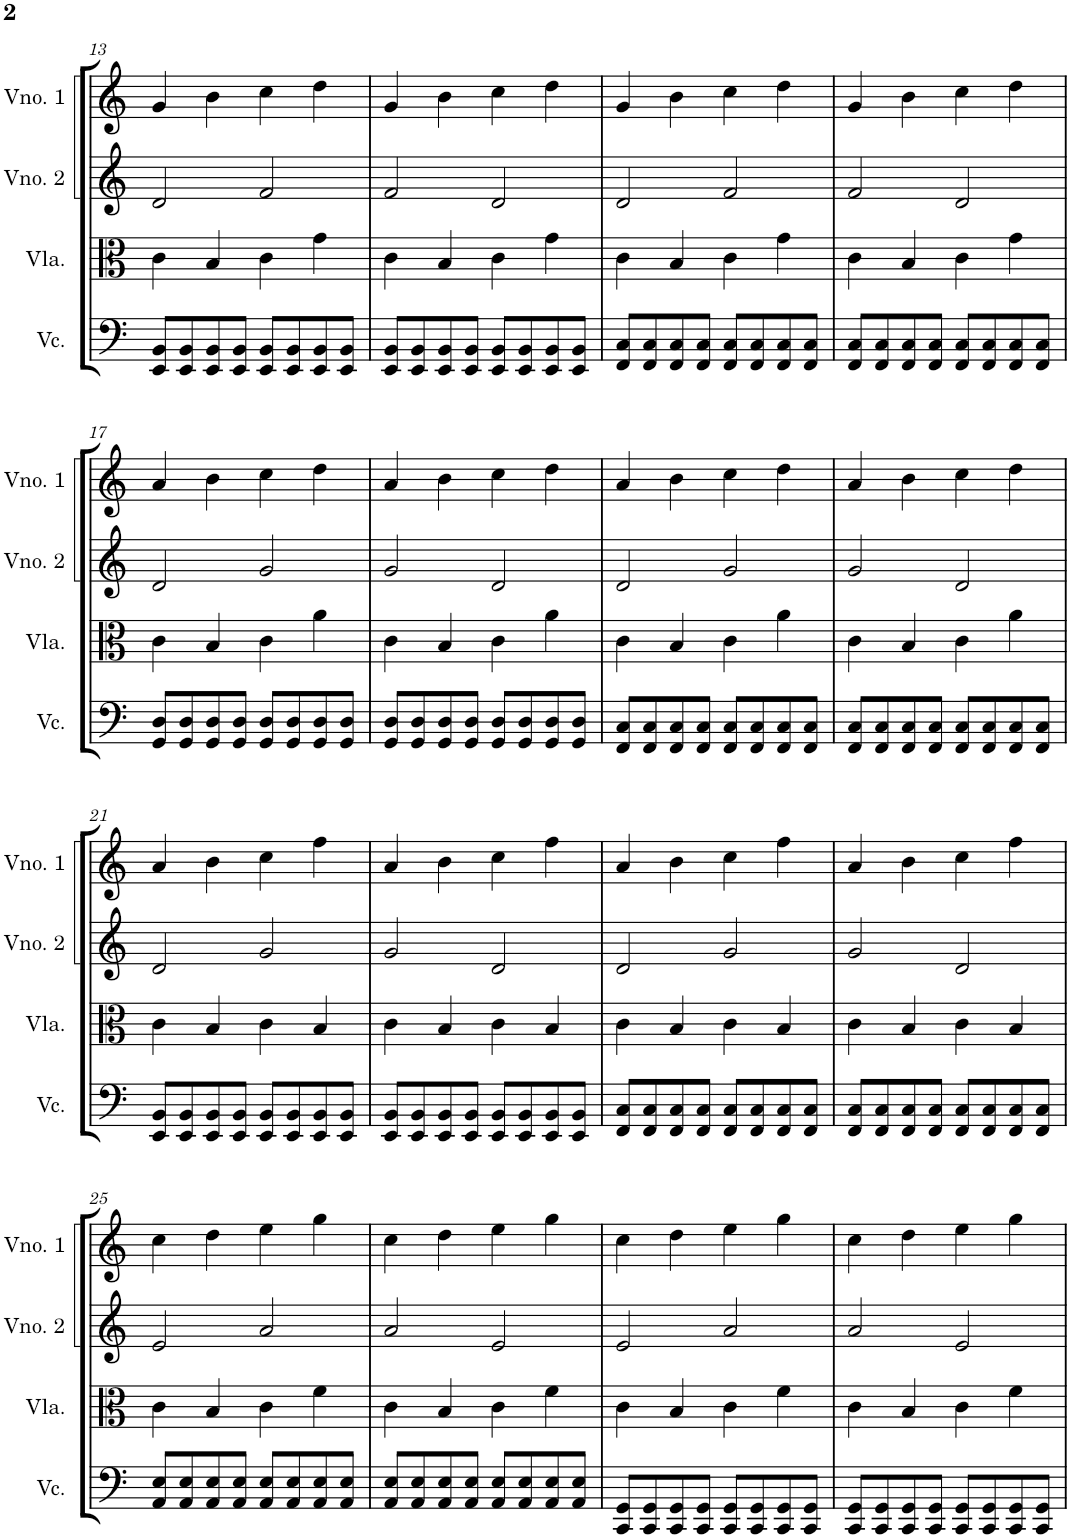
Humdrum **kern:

**kern	**kern	**kern	**kern
*part4	*part3	*part2	*part1
*staff4	*staff3	*staff2	*staff1
*I"Violoncelo	*I"Viola	*I"Violino 2	*I"Violino 1
*I'Vc.	*I'Vla.	*I'Vno. 2	*I'Vno. 1
!!LO:PB:g=z
*clefF4	*clefC3	*clefG2	*clefG2
*k[]	*k[]	*k[]	*k[]
*M4/4	*M4/4	*M4/4	*M4/4
=13	=13	=13	=13
8EE/ 8BB/L	4c\	2d/	4g/
8EE/ 8BB/	.	.	.
8EE/ 8BB/	4B/	.	4b\
8EE/ 8BB/J	.	.	.
8EE/ 8BB/L	4c\	2f/	4cc\
8EE/ 8BB/	.	.	.
8EE/ 8BB/	4g\	.	4dd\
8EE/ 8BB/J	.	.	.
=14	=14	=14	=14
8EE/ 8BB/L	4c\	2f/	4g/
8EE/ 8BB/	.	.	.
8EE/ 8BB/	4B/	.	4b\
8EE/ 8BB/J	.	.	.
8EE/ 8BB/L	4c\	2d/	4cc\
8EE/ 8BB/	.	.	.
8EE/ 8BB/	4g\	.	4dd\
8EE/ 8BB/J	.	.	.
=15	=15	=15	=15
8FF/ 8C/L	4c\	2d/	4g/
8FF/ 8C/	.	.	.
8FF/ 8C/	4B/	.	4b\
8FF/ 8C/J	.	.	.
8FF/ 8C/L	4c\	2f/	4cc\
8FF/ 8C/	.	.	.
8FF/ 8C/	4g\	.	4dd\
8FF/ 8C/J	.	.	.
=16	=16	=16	=16
8FF/ 8C/L	4c\	2f/	4g/
8FF/ 8C/	.	.	.
8FF/ 8C/	4B/	.	4b\
8FF/ 8C/J	.	.	.
8FF/ 8C/L	4c\	2d/	4cc\
8FF/ 8C/	.	.	.
8FF/ 8C/	4g\	.	4dd\
8FF/ 8C/J	.	.	.
!!LO:LB:g=z
=17	=17	=17	=17
8GG/ 8D/L	4c\	2d/	4a/
8GG/ 8D/	.	.	.
8GG/ 8D/	4B/	.	4b\
8GG/ 8D/J	.	.	.
8GG/ 8D/L	4c\	2g/	4cc\
8GG/ 8D/	.	.	.
8GG/ 8D/	4a\	.	4dd\
8GG/ 8D/J	.	.	.
=18	=18	=18	=18
8GG/ 8D/L	4c\	2g/	4a/
8GG/ 8D/	.	.	.
8GG/ 8D/	4B/	.	4b\
8GG/ 8D/J	.	.	.
8GG/ 8D/L	4c\	2d/	4cc\
8GG/ 8D/	.	.	.
8GG/ 8D/	4a\	.	4dd\
8GG/ 8D/J	.	.	.
=19	=19	=19	=19
8FF/ 8C/L	4c\	2d/	4a/
8FF/ 8C/	.	.	.
8FF/ 8C/	4B/	.	4b\
8FF/ 8C/J	.	.	.
8FF/ 8C/L	4c\	2g/	4cc\
8FF/ 8C/	.	.	.
8FF/ 8C/	4a\	.	4dd\
8FF/ 8C/J	.	.	.
=20	=20	=20	=20
8FF/ 8C/L	4c\	2g/	4a/
8FF/ 8C/	.	.	.
8FF/ 8C/	4B/	.	4b\
8FF/ 8C/J	.	.	.
8FF/ 8C/L	4c\	2d/	4cc\
8FF/ 8C/	.	.	.
8FF/ 8C/	4a\	.	4dd\
8FF/ 8C/J	.	.	.
!!LO:LB:g=z
=21	=21	=21	=21
8EE/ 8BB/L	4c\	2d/	4a/
8EE/ 8BB/	.	.	.
8EE/ 8BB/	4B/	.	4b\
8EE/ 8BB/J	.	.	.
8EE/ 8BB/L	4c\	2g/	4cc\
8EE/ 8BB/	.	.	.
8EE/ 8BB/	4B/	.	4ff\
8EE/ 8BB/J	.	.	.
=22	=22	=22	=22
8EE/ 8BB/L	4c\	2g/	4a/
8EE/ 8BB/	.	.	.
8EE/ 8BB/	4B/	.	4b\
8EE/ 8BB/J	.	.	.
8EE/ 8BB/L	4c\	2d/	4cc\
8EE/ 8BB/	.	.	.
8EE/ 8BB/	4B/	.	4ff\
8EE/ 8BB/J	.	.	.
=23	=23	=23	=23
8FF/ 8C/L	4c\	2d/	4a/
8FF/ 8C/	.	.	.
8FF/ 8C/	4B/	.	4b\
8FF/ 8C/J	.	.	.
8FF/ 8C/L	4c\	2g/	4cc\
8FF/ 8C/	.	.	.
8FF/ 8C/	4B/	.	4ff\
8FF/ 8C/J	.	.	.
=24	=24	=24	=24
8FF/ 8C/L	4c\	2g/	4a/
8FF/ 8C/	.	.	.
8FF/ 8C/	4B/	.	4b\
8FF/ 8C/J	.	.	.
8FF/ 8C/L	4c\	2d/	4cc\
8FF/ 8C/	.	.	.
8FF/ 8C/	4B/	.	4ff\
8FF/ 8C/J	.	.	.
!!LO:LB:g=z
=25	=25	=25	=25
8AA/ 8E/L	4c\	2e/	4cc\
8AA/ 8E/	.	.	.
8AA/ 8E/	4B/	.	4dd\
8AA/ 8E/J	.	.	.
8AA/ 8E/L	4c\	2a/	4ee\
8AA/ 8E/	.	.	.
8AA/ 8E/	4f\	.	4gg\
8AA/ 8E/J	.	.	.
=26	=26	=26	=26
8AA/ 8E/L	4c\	2a/	4cc\
8AA/ 8E/	.	.	.
8AA/ 8E/	4B/	.	4dd\
8AA/ 8E/J	.	.	.
8AA/ 8E/L	4c\	2e/	4ee\
8AA/ 8E/	.	.	.
8AA/ 8E/	4f\	.	4gg\
8AA/ 8E/J	.	.	.
=27	=27	=27	=27
8CC/ 8GG/L	4c\	2e/	4cc\
8CC/ 8GG/	.	.	.
8CC/ 8GG/	4B/	.	4dd\
8CC/ 8GG/J	.	.	.
8CC/ 8GG/L	4c\	2a/	4ee\
8CC/ 8GG/	.	.	.
8CC/ 8GG/	4f\	.	4gg\
8CC/ 8GG/J	.	.	.
=28	=28	=28	=28
8CC/ 8GG/L	4c\	2a/	4cc\
8CC/ 8GG/	.	.	.
8CC/ 8GG/	4B/	.	4dd\
8CC/ 8GG/J	.	.	.
8CC/ 8GG/L	4c\	2e/	4ee\
8CC/ 8GG/	.	.	.
8CC/ 8GG/	4f\	.	4gg\
8CC/ 8GG/J	.	.	.
=	=	=	=
*-	*-	*-	*-
